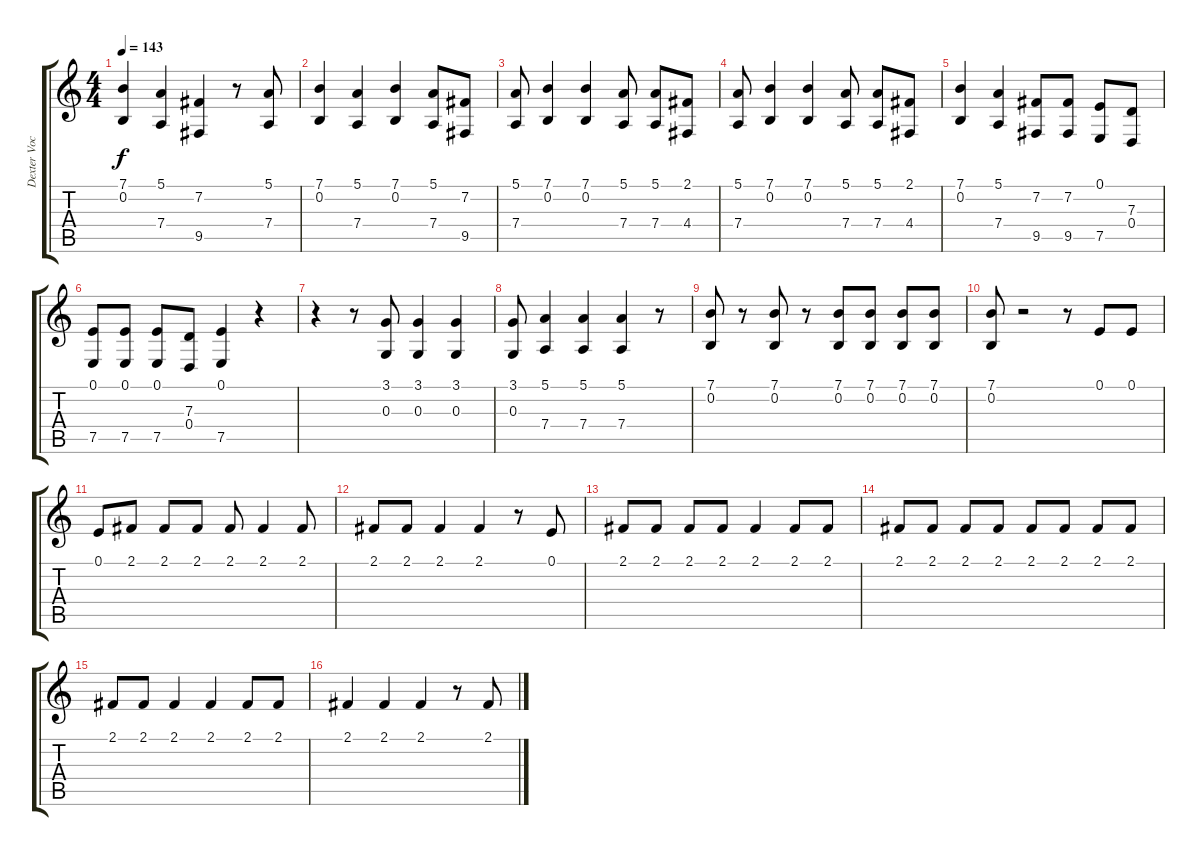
\track ("Dexter Vocals" "Dexter Voc") {instrument clarinet}
\staff {score tabs}
\tuning (E4 B3 G3 D3 A2 E2) {hide}
\ts (4 4)
\tempo 143
\clef g2
\ks c
(7.1 0.2).4{dy f} (5.1 7.4).4 (7.2 9.5).4 r.8 (5.1 7.4).8 |
(7.1 0.2).4 (5.1 7.4).4 (7.1 0.2).4 (5.1 7.4).8 (7.2 9.5).8 |
(5.1 7.4).8 (7.1 0.2).4 (7.1 0.2).4 (5.1 7.4).8 (5.1 7.4).8 (2.1 4.4).8 |
(5.1 7.4).8 (7.1 0.2).4 (7.1 0.2).4 (5.1 7.4).8 (5.1 7.4).8 (2.1 4.4).8 |
(7.1 0.2).4 (5.1 7.4).4 (7.2 9.5).8 (7.2 9.5).8 (0.1 7.5).8 (7.3 0.4).8 |
(0.1 7.5).8 (0.1 7.5).8 (0.1 7.5).8 (7.3 0.4).8 (0.1 7.5).4 r.4 |
r.4 r.8 (3.1 0.3).8 (3.1 0.3).4 (3.1 0.3).4 |
(3.1 0.3).8 (5.1 7.4).4 (5.1 7.4).4 (5.1 7.4).4 r.8 |
(7.1 0.2).8 r.8 (7.1 0.2).8 r.8 (7.1 0.2).8 (7.1 0.2).8 (7.1 0.2).8 (7.1 0.2).8 |
(7.1 0.2).8 r.2 r.8 0.1.8 0.1.8 |
0.1.8 2.1.8 2.1.8 2.1.8 2.1.8 2.1.4 2.1.8 |
2.1.8 2.1.8 2.1.4 2.1.4 r.8 0.1.8 |
2.1.8 2.1.8 2.1.8 2.1.8 2.1.4 2.1.8 2.1.8 |
2.1.8 2.1.8 2.1.8 2.1.8 2.1.8 2.1.8 2.1.8 2.1.8 |
2.1.8 2.1.8 2.1.4 2.1.4 2.1.8 2.1.8 |
2.1.4 2.1.4 2.1.4 r.8 2.1.8
